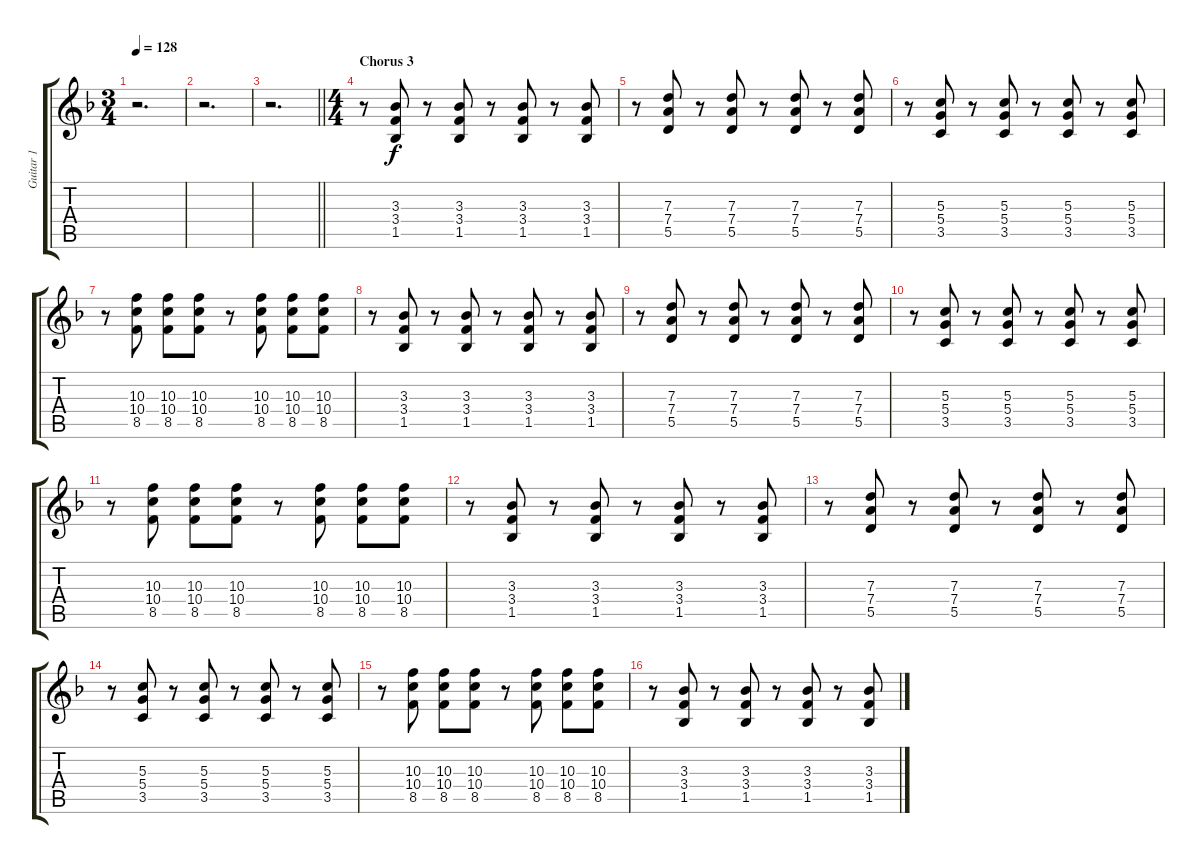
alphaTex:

\track ("Guitar 1" "Guitar 1") {instrument acousticguitarsteel}
\staff {score tabs}
\tuning (E4 B3 G3 D3 A2 E2) {hide}
\ts (3 4)
\tempo 128
\clef g2
\ks f
r.2{d dy f} |
r.2{d} |
\barLineRight lightlight
r.2{d} |
\ts (4 4)
\section ("" "Chorus 3")
r.8 (3.3 3.4 1.5).8 r.8 (3.3 3.4 1.5).8 r.8 (3.3 3.4 1.5).8 r.8 (3.3 3.4 1.5).8 |
r.8 (7.3 7.4 5.5).8 r.8 (7.3 7.4 5.5).8 r.8 (7.3 7.4 5.5).8 r.8 (7.3 7.4 5.5).8 |
r.8 (5.3 5.4 3.5).8 r.8 (5.3 5.4 3.5).8 r.8 (5.3 5.4 3.5).8 r.8 (5.3 5.4 3.5).8 |
r.8 (10.3 10.4 8.5).8 (10.3 10.4 8.5).8 (10.3 10.4 8.5).8 r.8 (10.3 10.4 8.5).8 (10.3 10.4 8.5).8 (10.3 10.4 8.5).8 |
r.8 (3.3 3.4 1.5).8 r.8 (3.3 3.4 1.5).8 r.8 (3.3 3.4 1.5).8 r.8 (3.3 3.4 1.5).8 |
r.8 (7.3 7.4 5.5).8 r.8 (7.3 7.4 5.5).8 r.8 (7.3 7.4 5.5).8 r.8 (7.3 7.4 5.5).8 |
r.8 (5.3 5.4 3.5).8 r.8 (5.3 5.4 3.5).8 r.8 (5.3 5.4 3.5).8 r.8 (5.3 5.4 3.5).8 |
r.8 (10.3 10.4 8.5).8 (10.3 10.4 8.5).8 (10.3 10.4 8.5).8 r.8 (10.3 10.4 8.5).8 (10.3 10.4 8.5).8 (10.3 10.4 8.5).8 |
r.8 (3.3 3.4 1.5).8 r.8 (3.3 3.4 1.5).8 r.8 (3.3 3.4 1.5).8 r.8 (3.3 3.4 1.5).8 |
r.8 (7.3 7.4 5.5).8 r.8 (7.3 7.4 5.5).8 r.8 (7.3 7.4 5.5).8 r.8 (7.3 7.4 5.5).8 |
r.8 (5.3 5.4 3.5).8 r.8 (5.3 5.4 3.5).8 r.8 (5.3 5.4 3.5).8 r.8 (5.3 5.4 3.5).8 |
r.8 (10.3 10.4 8.5).8 (10.3 10.4 8.5).8 (10.3 10.4 8.5).8 r.8 (10.3 10.4 8.5).8 (10.3 10.4 8.5).8 (10.3 10.4 8.5).8 |
r.8 (3.3 3.4 1.5).8 r.8 (3.3 3.4 1.5).8 r.8 (3.3 3.4 1.5).8 r.8 (3.3 3.4 1.5).8
